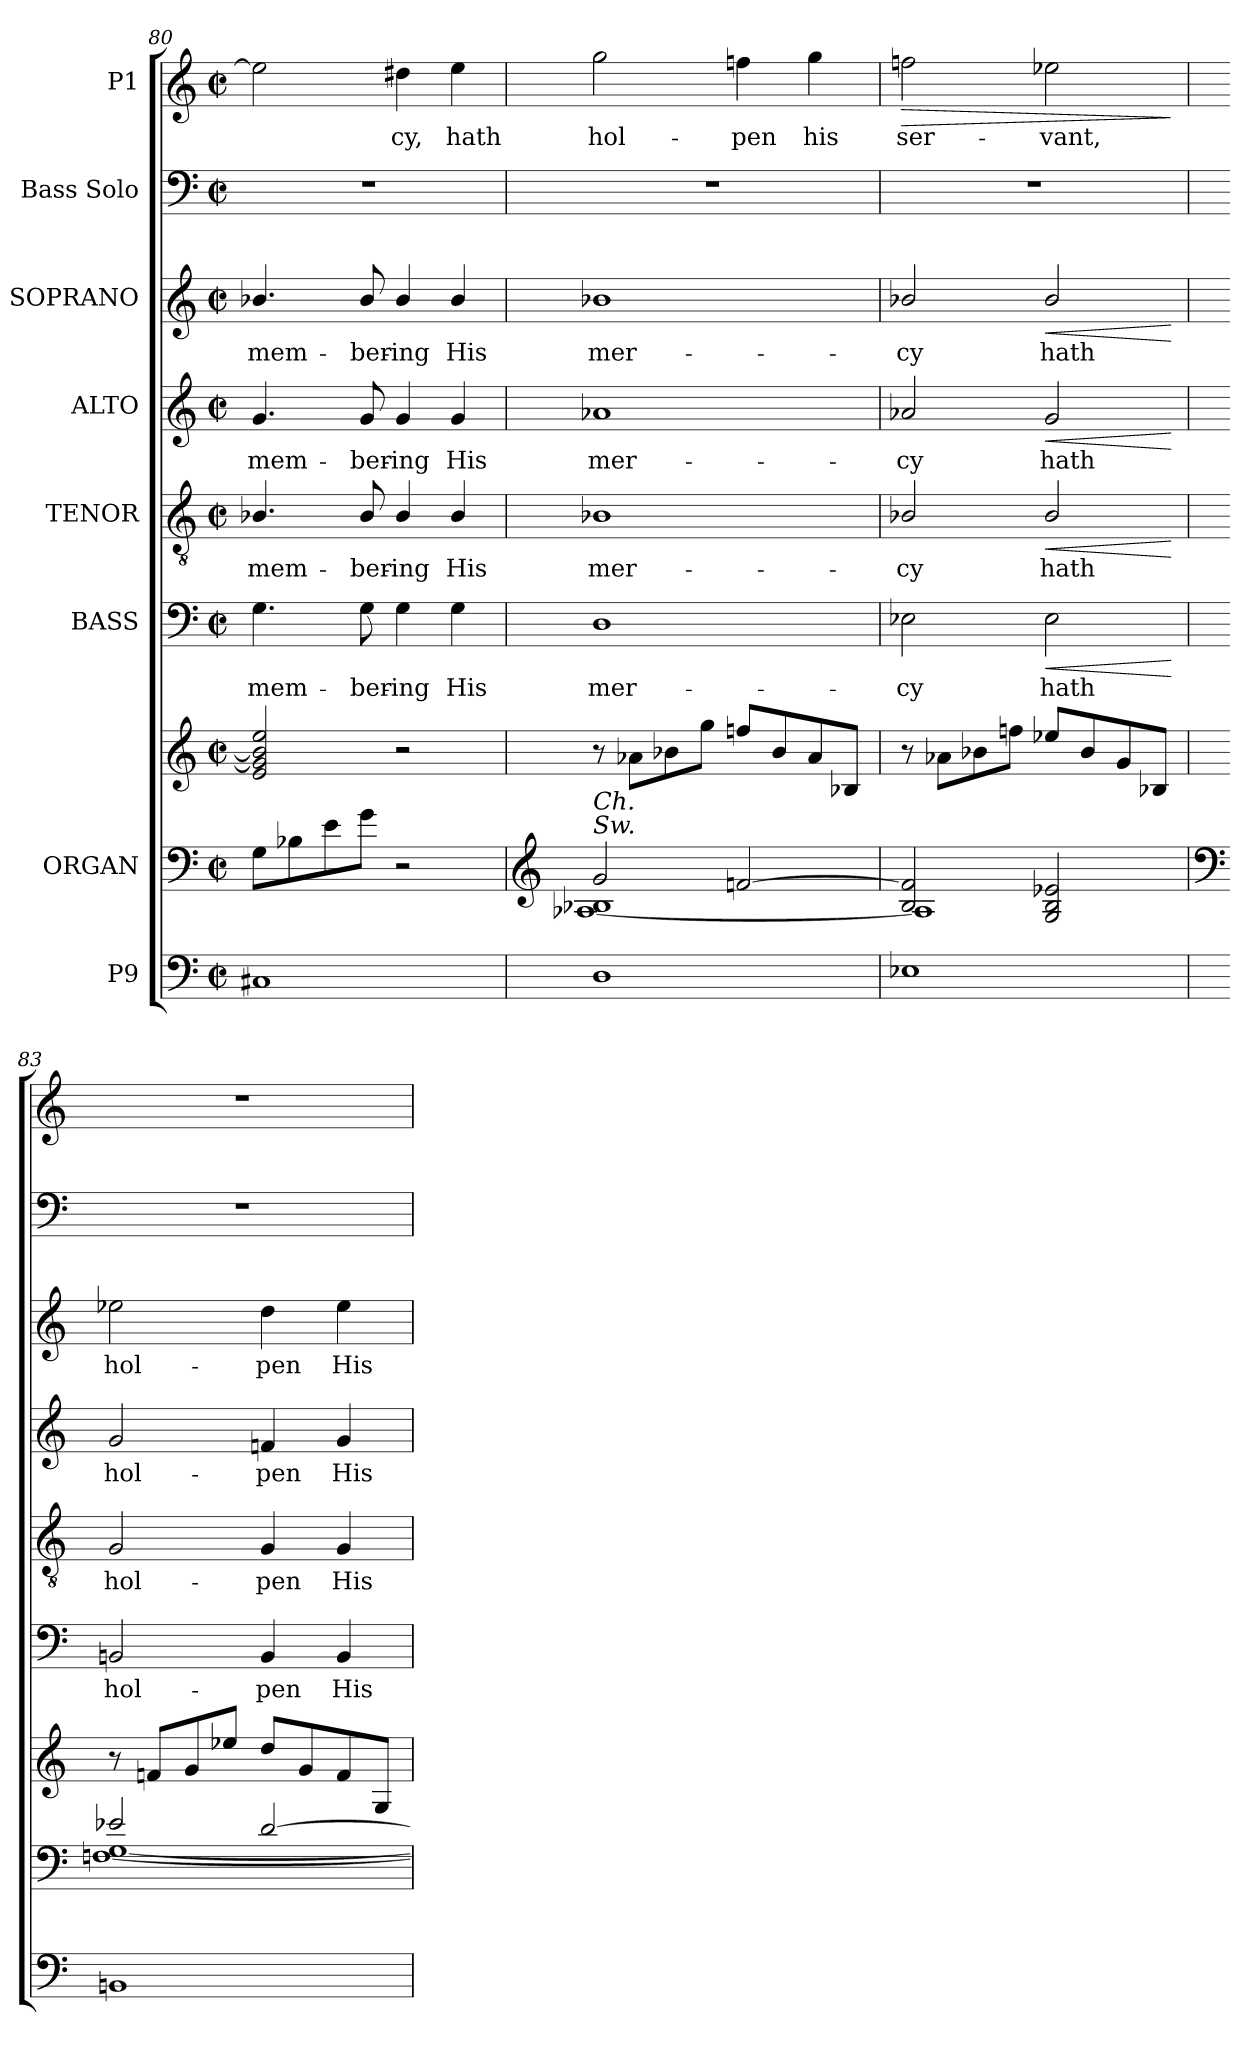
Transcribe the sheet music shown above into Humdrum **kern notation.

**kern	**kern	**kern	**kern	**text	**dynam	**kern	**text	**dynam	**kern	**text	**dynam	**kern	**text	**dynam	**kern	**kern	**text	**dynam
*part8	*part7	*part7	*part6	*part6	*part6	*part5	*part5	*part5	*part4	*part4	*part4	*part3	*part3	*part3	*part2	*part1	*part1	*part1
*staff9	*staff8	*staff7	*staff6	*staff6	*staff6	*staff5	*staff5	*staff5	*staff4	*staff4	*staff4	*staff3	*staff3	*staff3	*staff2	*staff1	*staff1	*staff1
*I"P9	*I"ORGAN	*	*I"BASS	*	*	*I"TENOR	*	*	*I"ALTO	*	*	*I"SOPRANO	*	*	*I"Bass Solo	*I"P1	*	*
*clefF4	*clefF4	*clefG2	*clefF4	*	*	*clefGv2	*	*	*clefG2	*	*	*clefG2	*	*	*clefF4	*clefG2	*	*
*	*	*	*	*	*	*ITrd7c12	*	*	*	*	*	*	*	*	*	*	*	*
*k[]	*k[]	*k[]	*k[]	*	*	*k[]	*	*	*k[]	*	*	*k[]	*	*	*k[]	*k[]	*	*
*C:	*C:	*C:	*C:	*	*	*C:	*	*	*C:	*	*	*C:	*	*	*C:	*C:	*	*
*M2/2	*M2/2	*M2/2	*M2/2	*	*	*M2/2	*	*	*M2/2	*	*	*M2/2	*	*	*M2/2	*M2/2	*	*
*met(c|)	*met(c|)	*met(c|)	*met(c|)	*	*	*met(c|)	*	*	*met(c|)	*	*	*met(c|)	*	*	*met(c|)	*met(c|)	*	*
=80	=80	=80	=80	=80	=80	=80	=80	=80	=80	=80	=80	=80	=80	=80	=80	=80	=80	=80
!	!	!	!	!LO:LY:b:color=#000000	!	!	!	!	!	!	!	!	!	!	!	!	!	!
!	!	!	!	!	!	!	!LO:LY:b:color=#000000	!	!	!	!	!	!	!	!	!	!	!
!	!	!	!	!	!	!	!	!	!	!LO:LY:b:color=#000000	!	!	!	!	!	!	!	!
!	!	!	!	!	!	!	!	!	!	!	!	!	!LO:LY:b:color=#000000	!	!	!	!	!
1C#Xi	8Gi\L	2ei/ 2gi] 2b-i] 2eei	4.Gi\	-mem-	.	4.BB-Xi/	-mem-	.	4.gi/	-mem-	.	4.b-Xi/	-mem-	.	1r	2eei\]	.	.
.	8B-Xi\	.	.	.	.	.	.	.	.	.	.	.	.	.	.	.	.	.
.	8ei\	.	.	.	.	.	.	.	.	.	.	.	.	.	.	.	.	.
!	!	!	!	!LO:LY:b:color=#000000	!	!	!	!	!	!	!	!	!	!	!	!	!	!
!	!	!	!	!	!	!	!LO:LY:b:color=#000000	!	!	!	!	!	!	!	!	!	!	!
!	!	!	!	!	!	!	!	!	!	!LO:LY:b:color=#000000	!	!	!	!	!	!	!	!
!	!	!	!	!	!	!	!	!	!	!	!	!	!LO:LY:b:color=#000000	!	!	!	!	!
.	8gi\J	.	8Gi\	-ber-	.	8BB-i/	-ber-	.	8gi/	-ber-	.	8b-i/	-ber-	.	.	.	.	.
!	!	!	!	!LO:LY:b:color=#000000	!	!	!	!	!	!	!	!	!	!	!	!	!	!
!	!	!	!	!	!	!	!LO:LY:b:color=#000000	!	!	!	!	!	!	!	!	!	!	!
!	!	!	!	!	!	!	!	!	!	!LO:LY:b:color=#000000	!	!	!	!	!	!	!	!
!	!	!	!	!	!	!	!	!	!	!	!	!	!LO:LY:b:color=#000000	!	!	!	!	!
!	!	!	!	!	!	!	!	!	!	!	!	!	!	!	!	!	!LO:LY:b:color=#000000	!
.	2r	2r	4Gi\	-ing	.	4BB-i/	-ing	.	4gi/	-ing	.	4b-i/	-ing	.	.	4dd#Xi\	-cy,	.
!	!	!	!	!LO:LY:b:color=#000000	!	!	!	!	!	!	!	!	!	!	!	!	!	!
!	!	!	!	!	!	!	!LO:LY:b:color=#000000	!	!	!	!	!	!	!	!	!	!	!
!	!	!	!	!	!	!	!	!	!	!LO:LY:b:color=#000000	!	!	!	!	!	!	!	!
!	!	!	!	!	!	!	!	!	!	!	!	!	!LO:LY:b:color=#000000	!	!	!	!	!
!	!	!	!	!	!	!	!	!	!	!	!	!	!	!	!	!	!LO:LY:b:color=#000000	!
.	.	.	4Gi\	His	.	4BB-i/	His	.	4gi/	His	.	4b-i/	His	.	.	4eei\	hath	.
=81	=81	=81	=81	=81	=81	=81	=81	=81	=81	=81	=81	=81	=81	=81	=81	=81	=81	=81
*	*clefG2	*	*	*	*	*	*	*	*	*	*	*	*	*	*	*	*	*
*	*^	*	*	*	*	*	*	*	*	*	*	*	*	*	*	*	*	*
!	!	!	!	!	!LO:LY:b:color=#000000	!	!	!	!	!	!	!	!	!	!	!	!	!	!
!	!	!	!	!	!	!	!	!LO:LY:b:color=#000000	!	!	!	!	!	!	!	!	!	!	!
!	!	!	!	!	!	!	!	!	!	!	!LO:LY:b:color=#000000	!	!	!	!	!	!	!	!
!	!	!	!	!	!	!	!	!	!	!	!	!	!	!LO:LY:b:color=#000000	!	!	!	!	!
!	!LO:TX:a:i:t=Sw.	!	!	!	!	!	!	!	!	!	!	!	!	!	!	!	!	!	!
!	!LO:TX:a:i:t=Ch.	!	!	!	!	!	!	!	!	!	!	!	!	!	!	!	!	!	!
!	!	!	!	!	!	!	!	!	!	!	!	!	!	!	!	!	!	!LO:LY:b:color=#000000	!
1Di	2gi/	[1A-Xi 1B-Xi	8r	1Di	mer-	.	1BB-Xi	mer-	.	1a-Xi	mer-	.	1b-Xi	mer-	.	1r	2ggi\	hol-	.
.	.	.	8a-Xi\L	.	.	.	.	.	.	.	.	.	.	.	.	.	.	.	.
.	.	.	8b-Xi\	.	.	.	.	.	.	.	.	.	.	.	.	.	.	.	.
.	.	.	8ggi\J	.	.	.	.	.	.	.	.	.	.	.	.	.	.	.	.
!	!	!	!	!	!	!	!	!	!	!	!	!	!	!	!	!	!	!LO:LY:b:color=#000000	!
.	[2fni/	.	8ffni/L	.	.	.	.	.	.	.	.	.	.	.	.	.	4ffni\	-pen	.
.	.	.	8b-i/	.	.	.	.	.	.	.	.	.	.	.	.	.	.	.	.
!	!	!	!	!	!	!	!	!	!	!	!	!	!	!	!	!	!	!LO:LY:b:color=#000000	!
.	.	.	8a-i/	.	.	.	.	.	.	.	.	.	.	.	.	.	4ggi\	his	.
.	.	.	8B-Xi/J	.	.	.	.	.	.	.	.	.	.	.	.	.	.	.	.
=82	=82	=82	=82	=82	=82	=82	=82	=82	=82	=82	=82	=82	=82	=82	=82	=82	=82	=82	=82
!	!	!	!	!	!LO:LY:b:color=#000000	!	!	!	!	!	!	!	!	!	!	!	!	!	!
!	!	!	!	!	!	!	!	!LO:LY:b:color=#000000	!	!	!	!	!	!	!	!	!	!	!
!	!	!	!	!	!	!	!	!	!	!	!LO:LY:b:color=#000000	!	!	!	!	!	!	!	!
!	!	!	!	!	!	!	!	!	!	!	!	!	!	!LO:LY:b:color=#000000	!	!	!	!	!
!	!	!	!	!	!	!	!	!	!	!	!	!	!	!	!	!	!	!LO:LY:b:color=#000000	!LO:HP:b
1E-Xi	2Bi/ 2fi]	1A-i]	8r	2E-Xi\	-cy	.	2BB-Xi/	-cy	.	2a-Xi/	-cy	.	2b-Xi/	-cy	.	1r	2ffni\	ser-	>
.	.	.	8a-Xi\L	.	.	.	.	.	.	.	.	.	.	.	.	.	.	.	.
.	.	.	8b-Xi\	.	.	.	.	.	.	.	.	.	.	.	.	.	.	.	.
.	.	.	8ffni\J	.	.	.	.	.	.	.	.	.	.	.	.	.	.	.	.
!	!	!	!	!	!LO:LY:b:color=#000000	!LO:HP:b	!	!	!	!	!	!	!	!	!	!	!	!	!
!	!	!	!	!	!	!	!	!LO:LY:b:color=#000000	!LO:HP:b	!	!	!	!	!	!	!	!	!	!
!	!	!	!	!	!	!	!	!	!	!	!LO:LY:b:color=#000000	!LO:HP:b	!	!	!	!	!	!	!
!	!	!	!	!	!	!	!	!	!	!	!	!	!	!LO:LY:b:color=#000000	!LO:HP:b	!	!	!	!
!	!	!	!	!	!	!	!	!	!	!	!	!	!	!	!	!	!	!LO:LY:b:color=#000000	!
.	2Gi/ 2Bi 2e-Xi	.	8ee-Xi/L	2E-i\	hath	<	2BB-i/	hath	<	2gi/	hath	<	2b-i/	hath	<	.	2ee-Xi\	-vant,	.
.	.	.	8b-i/	.	.	.	.	.	.	.	.	.	.	.	.	.	.	.	.
.	.	.	8gi/	.	.	.	.	.	.	.	.	.	.	.	.	.	.	.	.
.	.	.	8B-Xi/J	.	.	.	.	.	.	.	.	.	.	.	.	.	.	.	.
*	*v	*v	*	*	*	*	*	*	*	*	*	*	*	*	*	*	*	*	*
.	.	.	.	.	[	.	.	[	.	.	[	.	.	[	.	.	.	]
!!LO:PB:g=z
=83	=83	=83	=83	=83	=83	=83	=83	=83	=83	=83	=83	=83	=83	=83	=83	=83	=83	=83
*	*clefF4	*	*	*	*	*	*	*	*	*	*	*	*	*	*	*	*	*
*	*^	*	*	*	*	*	*	*	*	*	*	*	*	*	*	*	*	*
!	!	!	!	!	!LO:LY:b:color=#000000	!	!	!	!	!	!	!	!	!	!	!	!	!	!
!	!	!	!	!	!	!	!	!LO:LY:b:color=#000000	!	!	!	!	!	!	!	!	!	!	!
!	!	!	!	!	!	!	!	!	!	!	!LO:LY:b:color=#000000	!	!	!	!	!	!	!	!
!	!	!	!	!	!	!	!	!	!	!	!	!	!	!LO:LY:b:color=#000000	!	!	!	!	!
1BBni	2e-Xi/	[1Fni [1Gi	8r	2BBni/	hol-	.	2GGi/	hol-	.	2gi/	hol-	.	2ee-Xi\	hol-	.	1r	1r	.	.
.	.	.	8fni/L	.	.	.	.	.	.	.	.	.	.	.	.	.	.	.	.
.	.	.	8gi/	.	.	.	.	.	.	.	.	.	.	.	.	.	.	.	.
.	.	.	8ee-Xi/J	.	.	.	.	.	.	.	.	.	.	.	.	.	.	.	.
!	!	!	!	!	!LO:LY:b:color=#000000	!	!	!	!	!	!	!	!	!	!	!	!	!	!
!	!	!	!	!	!	!	!	!LO:LY:b:color=#000000	!	!	!	!	!	!	!	!	!	!	!
!	!	!	!	!	!	!	!	!	!	!	!LO:LY:b:color=#000000	!	!	!	!	!	!	!	!
!	!	!	!	!	!	!	!	!	!	!	!	!	!	!LO:LY:b:color=#000000	!	!	!	!	!
.	[2di/	.	8ddi/L	4BBi/	-pen	.	4GGi/	-pen	.	4fni/	-pen	.	4ddi\	-pen	.	.	.	.	.
.	.	.	8gi/	.	.	.	.	.	.	.	.	.	.	.	.	.	.	.	.
!	!	!	!	!	!LO:LY:b:color=#000000	!	!	!	!	!	!	!	!	!	!	!	!	!	!
!	!	!	!	!	!	!	!	!LO:LY:b:color=#000000	!	!	!	!	!	!	!	!	!	!	!
!	!	!	!	!	!	!	!	!	!	!	!LO:LY:b:color=#000000	!	!	!	!	!	!	!	!
!	!	!	!	!	!	!	!	!	!	!	!	!	!	!LO:LY:b:color=#000000	!	!	!	!	!
.	.	.	8fi/	4BBi/	His	.	4GGi/	His	.	4gi/	His	.	4ee-i\	His	.	.	.	.	.
.	.	.	8Gi/J	.	.	.	.	.	.	.	.	.	.	.	.	.	.	.	.
*	*v	*v	*	*	*	*	*	*	*	*	*	*	*	*	*	*	*	*	*
=	=	=	=	=	=	=	=	=	=	=	=	=	=	=	=	=	=	=
*-	*-	*-	*-	*-	*-	*-	*-	*-	*-	*-	*-	*-	*-	*-	*-	*-	*-	*-
